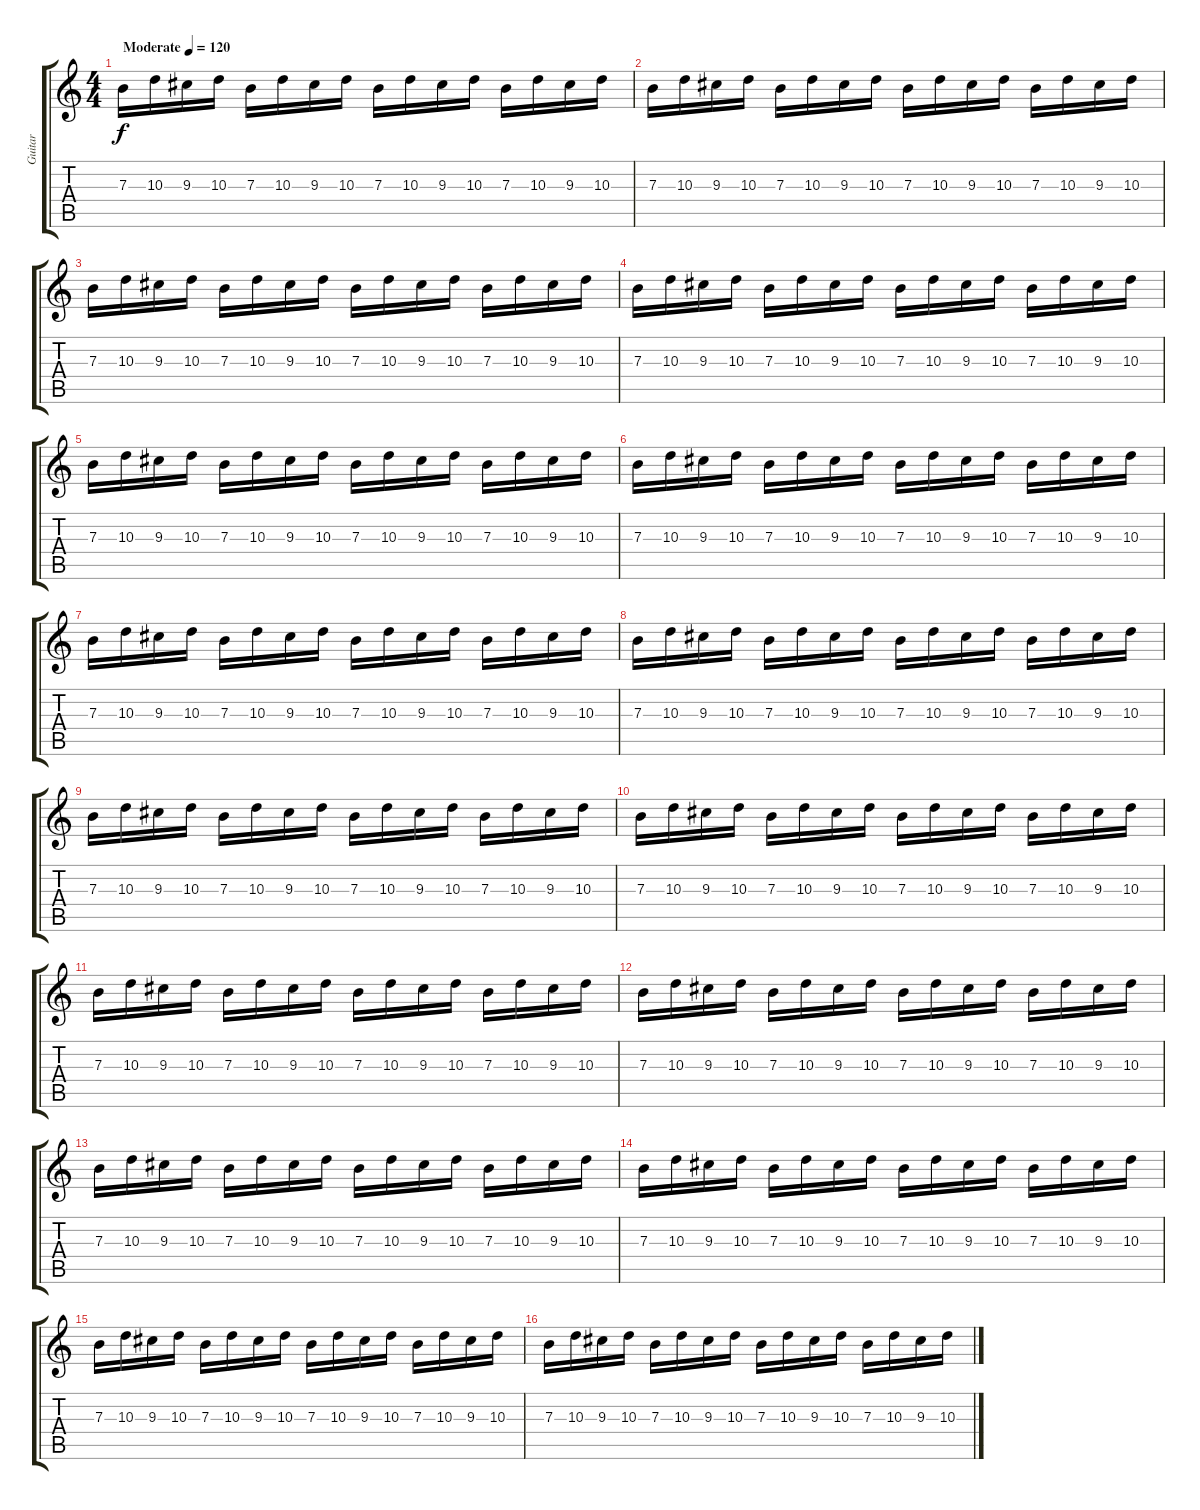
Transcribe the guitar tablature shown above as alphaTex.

\track ("Guitar" "Guitar") {instrument overdrivenguitar}
\staff {score tabs}
\tuning (Db4 Ab3 E3 B2 Gb2 B1) {hide}
\ts (4 4)
\tempo (120 "Moderate")
\clef g2
\ks c
7.3.16{dy f volume 0 instrument overdrivenguitar} 10.3.16{volume 16} 9.3.16 10.3.16 7.3.16 10.3.16 9.3.16 10.3.16 7.3.16 10.3.16 9.3.16 10.3.16 7.3.16 10.3.16 9.3.16 10.3.16 |
7.3.16 10.3.16 9.3.16 10.3.16 7.3.16 10.3.16 9.3.16 10.3.16 7.3.16 10.3.16 9.3.16 10.3.16 7.3.16 10.3.16 9.3.16 10.3.16 |
7.3.16 10.3.16 9.3.16 10.3.16 7.3.16 10.3.16 9.3.16 10.3.16 7.3.16 10.3.16 9.3.16 10.3.16 7.3.16 10.3.16 9.3.16 10.3.16 |
7.3.16 10.3.16 9.3.16 10.3.16 7.3.16 10.3.16 9.3.16 10.3.16 7.3.16 10.3.16 9.3.16 10.3.16 7.3.16 10.3.16 9.3.16 10.3.16 |
7.3.16 10.3.16 9.3.16 10.3.16 7.3.16 10.3.16 9.3.16 10.3.16 7.3.16 10.3.16 9.3.16 10.3.16 7.3.16 10.3.16 9.3.16 10.3.16 |
7.3.16 10.3.16 9.3.16 10.3.16 7.3.16 10.3.16 9.3.16 10.3.16 7.3.16 10.3.16 9.3.16 10.3.16 7.3.16 10.3.16 9.3.16 10.3.16 |
7.3.16 10.3.16 9.3.16 10.3.16 7.3.16 10.3.16 9.3.16 10.3.16 7.3.16 10.3.16 9.3.16 10.3.16 7.3.16 10.3.16 9.3.16 10.3.16 |
7.3.16 10.3.16 9.3.16 10.3.16 7.3.16 10.3.16 9.3.16 10.3.16 7.3.16 10.3.16 9.3.16 10.3.16 7.3.16 10.3.16 9.3.16 10.3.16 |
7.3.16 10.3.16 9.3.16 10.3.16 7.3.16 10.3.16 9.3.16 10.3.16 7.3.16 10.3.16 9.3.16 10.3.16 7.3.16 10.3.16 9.3.16 10.3.16 |
7.3.16 10.3.16 9.3.16 10.3.16 7.3.16 10.3.16 9.3.16 10.3.16 7.3.16 10.3.16 9.3.16 10.3.16 7.3.16 10.3.16 9.3.16 10.3.16 |
7.3.16 10.3.16 9.3.16 10.3.16 7.3.16 10.3.16 9.3.16 10.3.16 7.3.16 10.3.16 9.3.16 10.3.16 7.3.16 10.3.16 9.3.16 10.3.16 |
7.3.16 10.3.16 9.3.16 10.3.16 7.3.16 10.3.16 9.3.16 10.3.16 7.3.16 10.3.16 9.3.16 10.3.16 7.3.16 10.3.16 9.3.16 10.3.16 |
7.3.16 10.3.16 9.3.16 10.3.16 7.3.16 10.3.16 9.3.16 10.3.16 7.3.16 10.3.16 9.3.16 10.3.16 7.3.16 10.3.16 9.3.16 10.3.16 |
7.3.16 10.3.16 9.3.16 10.3.16 7.3.16 10.3.16 9.3.16 10.3.16 7.3.16 10.3.16 9.3.16 10.3.16 7.3.16 10.3.16 9.3.16 10.3.16 |
7.3.16 10.3.16 9.3.16 10.3.16 7.3.16 10.3.16 9.3.16 10.3.16 7.3.16 10.3.16 9.3.16 10.3.16 7.3.16 10.3.16 9.3.16 10.3.16 |
7.3.16 10.3.16 9.3.16 10.3.16 7.3.16 10.3.16 9.3.16 10.3.16 7.3.16 10.3.16 9.3.16 10.3.16 7.3.16 10.3.16 9.3.16 10.3.16
